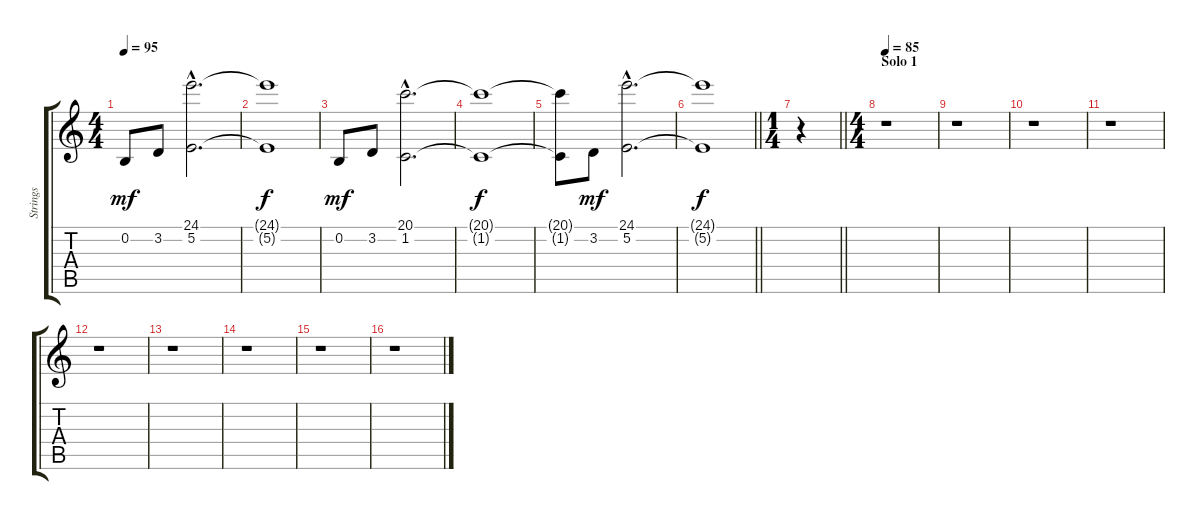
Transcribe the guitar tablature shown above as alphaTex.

\track ("Strings" "Strings") {instrument stringensemble1}
\staff {score tabs}
\tuning (E4 B3 G3 D3 A2 E2) {hide}
\ts (4 4)
\tempo 95
\clef g2
\ks c
0.2.8{dy mf} 3.2.8 (24.1{hac} 5.2{hac}).2{d} |
(24.1{t} 5.2{t}).1{dy f} |
0.2.8{dy mf} 3.2.8 (20.1{hac} 1.2{hac}).2{d} |
(20.1{t} 1.2{t}).1{dy f} |
(20.1{t} 1.2{t}).8 3.2.8{dy mf} (24.1{hac} 5.2{hac}).2{d} |
\barLineRight lightlight
(24.1{t} 5.2{t}).1{dy f} |
\ts (1 4)
\barLineRight lightlight
r.4 |
\ts (4 4)
\section ("" "Solo 1")
\tempo 85
r.1 |
r.1 |
r.1 |
r.1 |
r.1 |
r.1 |
r.1 |
r.1 |
r.1
